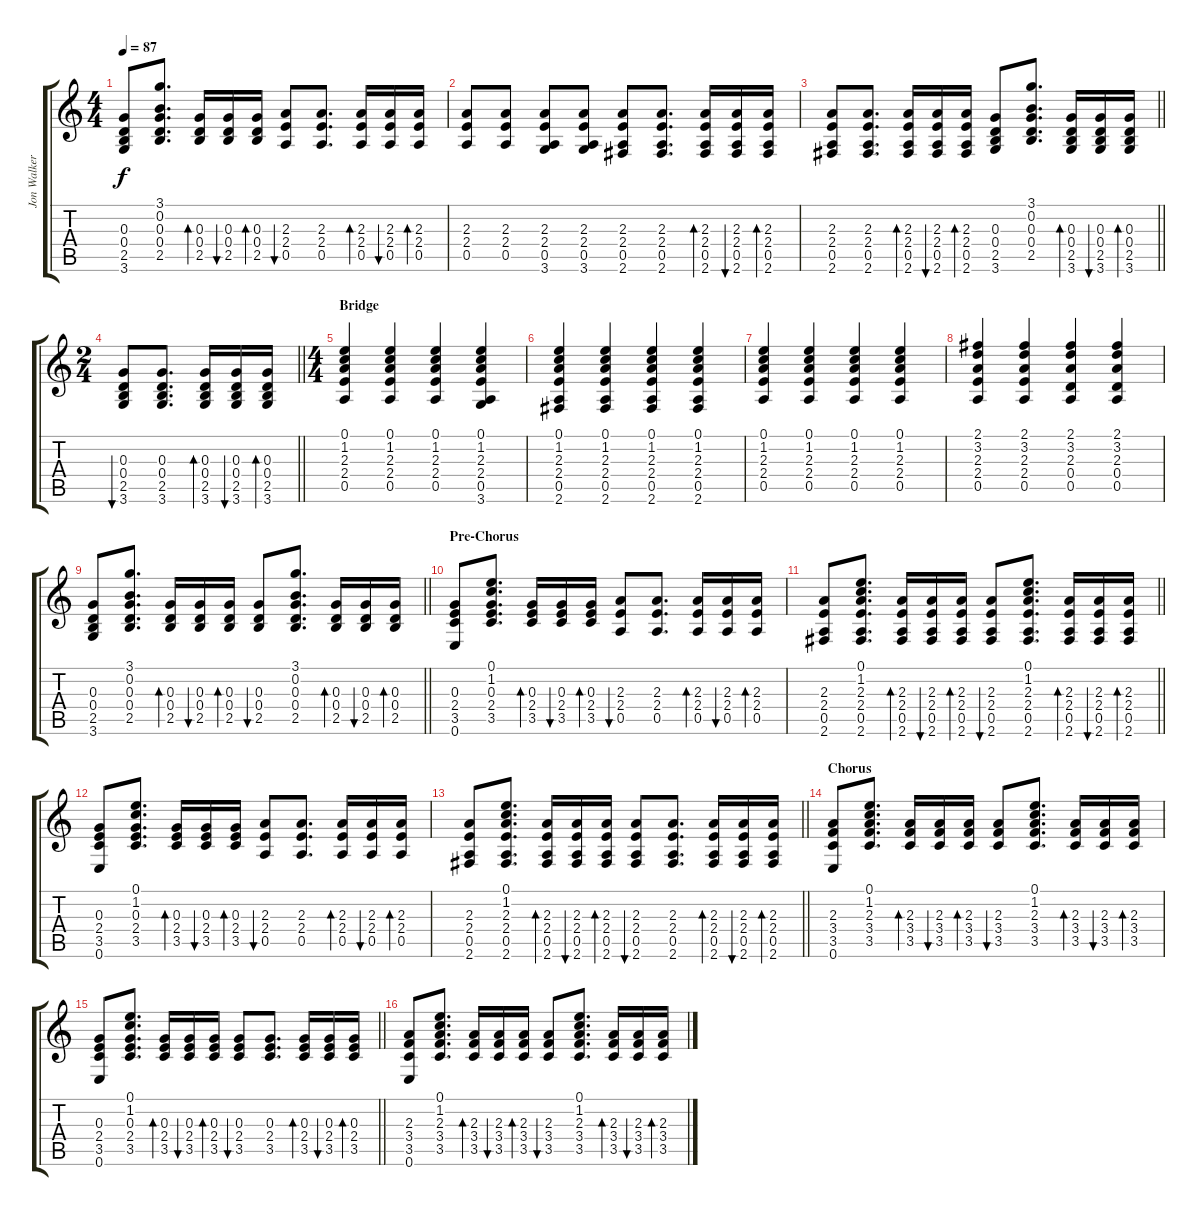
\track ("Jon Walker" "Jon Walker") {instrument acousticguitarsteel}
\staff {score tabs}
\tuning (E4 B3 G3 D3 A2 E2) {hide}
\ts (4 4)
\tempo 87
\clef g2
\ks c
(0.3 0.4 2.5 3.6).8{dy f} (3.1 0.2 0.3 0.4 2.5).8{d} (0.3 0.4 2.5).16{bd 240} (0.3 0.4 2.5).16{bu 240} (0.3 0.4 2.5).16{bd 240} (2.3 2.4 0.5).8{bu 240} (2.3 2.4 0.5).8{d} (2.3 2.4 0.5).16{bd 240} (2.3 2.4 0.5).16{bu 240} (2.3 2.4 0.5).16{bd 240} |
(2.3 2.4 0.5).8 (2.3 2.4 0.5).8 (2.3 2.4 0.5 3.6).8 (2.3 2.4 0.5 3.6).8 (2.3 2.4 0.5 2.6).8 (2.3 2.4 0.5 2.6).8{d} (2.3 2.4 0.5 2.6).16{bd 240} (2.3 2.4 0.5 2.6).16{bu 240} (2.3 2.4 0.5 2.6).16{bd 240} |
\barLineRight lightlight
(2.3 2.4 0.5 2.6).8 (2.3 2.4 0.5 2.6).8{d} (2.3 2.4 0.5 2.6).16{bd 240} (2.3 2.4 0.5 2.6).16{bu 240} (2.3 2.4 0.5 2.6).16{bd 240} (0.3 0.4 2.5 3.6).8 (3.1 0.2 0.3 0.4 2.5).8{d} (0.3 0.4 2.5 3.6).16{bd 240} (0.3 0.4 2.5 3.6).16{bu 240} (0.3 0.4 2.5 3.6).16{bd 240} |
\ts (2 4)
\barLineRight lightlight
(0.3 0.4 2.5 3.6).8{bu 240} (0.3 0.4 2.5 3.6).8{d} (0.3 0.4 2.5 3.6).16{bd 240} (0.3 0.4 2.5 3.6).16{bu 240} (0.3 0.4 2.5 3.6).16{bd 240} |
\ts (4 4)
\section ("" "Bridge")
(0.1 1.2 2.3 2.4 0.5).4 (0.1 1.2 2.3 2.4 0.5).4 (0.1 1.2 2.3 2.4 0.5).4 (0.1 1.2 2.3 2.4 0.5 3.6).4 |
(0.1 1.2 2.3 2.4 0.5 2.6).4 (0.1 1.2 2.3 2.4 0.5 2.6).4 (0.1 1.2 2.3 2.4 0.5 2.6).4 (0.1 1.2 2.3 2.4 0.5 2.6).4 |
(0.1 1.2 2.3 2.4 0.5).4 (0.1 1.2 2.3 2.4 0.5).4 (0.1 1.2 2.3 2.4 0.5).4 (0.1 1.2 2.3 2.4 0.5).4 |
(2.1 3.2 2.3 2.4 0.5).4 (2.1 3.2 2.3 2.4 0.5).4 (2.1 3.2 2.3 0.4 0.5).4 (2.1 3.2 2.3 0.4 0.5).4 |
\barLineRight lightlight
(0.3 0.4 2.5 3.6).8 (3.1 0.2 0.3 0.4 2.5).8{d} (0.3 0.4 2.5).16{bd 240} (0.3 0.4 2.5).16{bu 240} (0.3 0.4 2.5).16{bd 240} (0.3 0.4 2.5).8{bu 240} (3.1 0.2 0.3 0.4 2.5).8{d} (0.3 0.4 2.5).16{bd 240} (0.3 0.4 2.5).16{bu 240} (0.3 0.4 2.5).16{bd 240} |
\section ("" "Pre-Chorus")
(0.3 2.4 3.5 0.6).8 (0.1 1.2 0.3 2.4 3.5).8{d} (0.3 2.4 3.5).16{bd 240} (0.3 2.4 3.5).16{bu 240} (0.3 2.4 3.5).16{bd 240} (2.3 2.4 0.5).8{bu 240} (2.3 2.4 0.5).8{d} (2.3 2.4 0.5).16{bd 240} (2.3 2.4 0.5).16{bu 240} (2.3 2.4 0.5).16{bd 240} |
\barLineRight lightlight
(2.3 2.4 0.5 2.6).8 (0.1 1.2 2.3 2.4 0.5 2.6).8{d} (2.3 2.4 0.5 2.6).16{bd 240} (2.3 2.4 0.5 2.6).16{bu 240} (2.3 2.4 0.5 2.6).16{bd 240} (2.3 2.4 0.5 2.6).8{bu 240} (0.1 1.2 2.3 2.4 0.5 2.6).8{d} (2.3 2.4 0.5 2.6).16{bd 240} (2.3 2.4 0.5 2.6).16{bu 240} (2.3 2.4 0.5 2.6).16{bd 240} |
(0.3 2.4 3.5 0.6).8 (0.1 1.2 0.3 2.4 3.5).8{d} (0.3 2.4 3.5).16{bd 240} (0.3 2.4 3.5).16{bu 240} (0.3 2.4 3.5).16{bd 240} (2.3 2.4 0.5).8{bu 240} (2.3 2.4 0.5).8{d} (2.3 2.4 0.5).16{bd 240} (2.3 2.4 0.5).16{bu 240} (2.3 2.4 0.5).16{bd 240} |
\barLineRight lightlight
(2.3 2.4 0.5 2.6).8 (0.1 1.2 2.3 2.4 0.5 2.6).8{d} (2.3 2.4 0.5 2.6).16{bd 240} (2.3 2.4 0.5 2.6).16{bu 240} (2.3 2.4 0.5 2.6).16{bd 240} (2.3 2.4 0.5 2.6).8{bu 240} (2.3 2.4 0.5 2.6).8{d} (2.3 2.4 0.5 2.6).16{bd 240} (2.3 2.4 0.5 2.6).16{bu 240} (2.3 2.4 0.5 2.6).16{bd 240} |
\section ("" "Chorus")
(2.3 3.4 3.5 0.6).8 (0.1 1.2 2.3 3.4 3.5).8{d} (2.3 3.4 3.5).16{bd 240} (2.3 3.4 3.5).16{bu 240} (2.3 3.4 3.5).16{bd 240} (2.3 3.4 3.5).8{bu 240} (0.1 1.2 2.3 3.4 3.5).8{d} (2.3 3.4 3.5).16{bd 240} (2.3 3.4 3.5).16{bu 240} (2.3 3.4 3.5).16{bd 240} |
\barLineRight lightlight
(0.3 2.4 3.5 0.6).8 (0.1 1.2 0.3 2.4 3.5).8{d} (0.3 2.4 3.5).16{bd 240} (0.3 2.4 3.5).16{bu 240} (0.3 2.4 3.5).16{bd 240} (0.3 2.4 3.5).8{bu 240} (0.3 2.4 3.5).8{d} (0.3 2.4 3.5).16{bd 240} (0.3 2.4 3.5).16{bu 240} (0.3 2.4 3.5).16{bd 240} |
(2.3 3.4 3.5 0.6).8 (0.1 1.2 2.3 3.4 3.5).8{d} (2.3 3.4 3.5).16{bd 240} (2.3 3.4 3.5).16{bu 240} (2.3 3.4 3.5).16{bd 240} (2.3 3.4 3.5).8{bu 240} (0.1 1.2 2.3 3.4 3.5).8{d} (2.3 3.4 3.5).16{bd 240} (2.3 3.4 3.5).16{bu 240} (2.3 3.4 3.5).16{bd 240}
